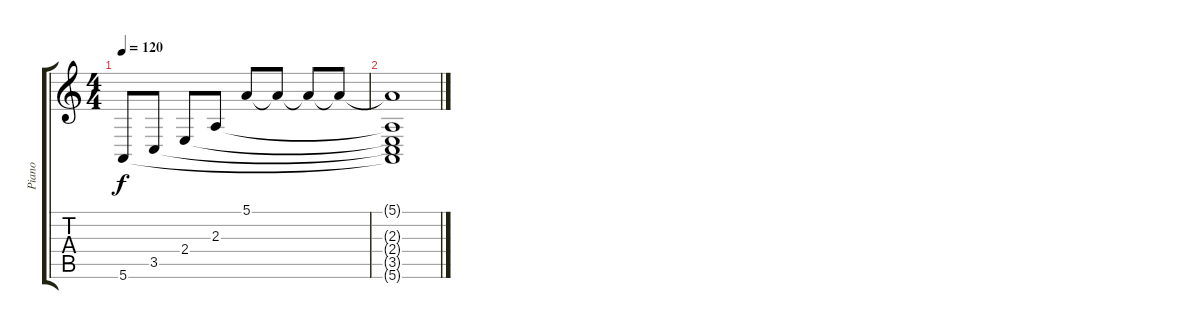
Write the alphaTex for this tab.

\track ("Piano" "Piano") {instrument brightacousticpiano}
\staff {score tabs}
\tuning (E4 B3 G3 D3 A2 E2) {hide}
\ts (4 4)
\section ("" "")
\tempo 120
\clef g2
\ks c
5.6.8{dy f} 3.5.8 2.4.8 2.3.8 5.1.8 5.1{t}.8 5.1{t}.8 5.1{t}.8 |
(5.1{t} 2.3{t} 2.4{t} 3.5{t} 5.6{t}).1
